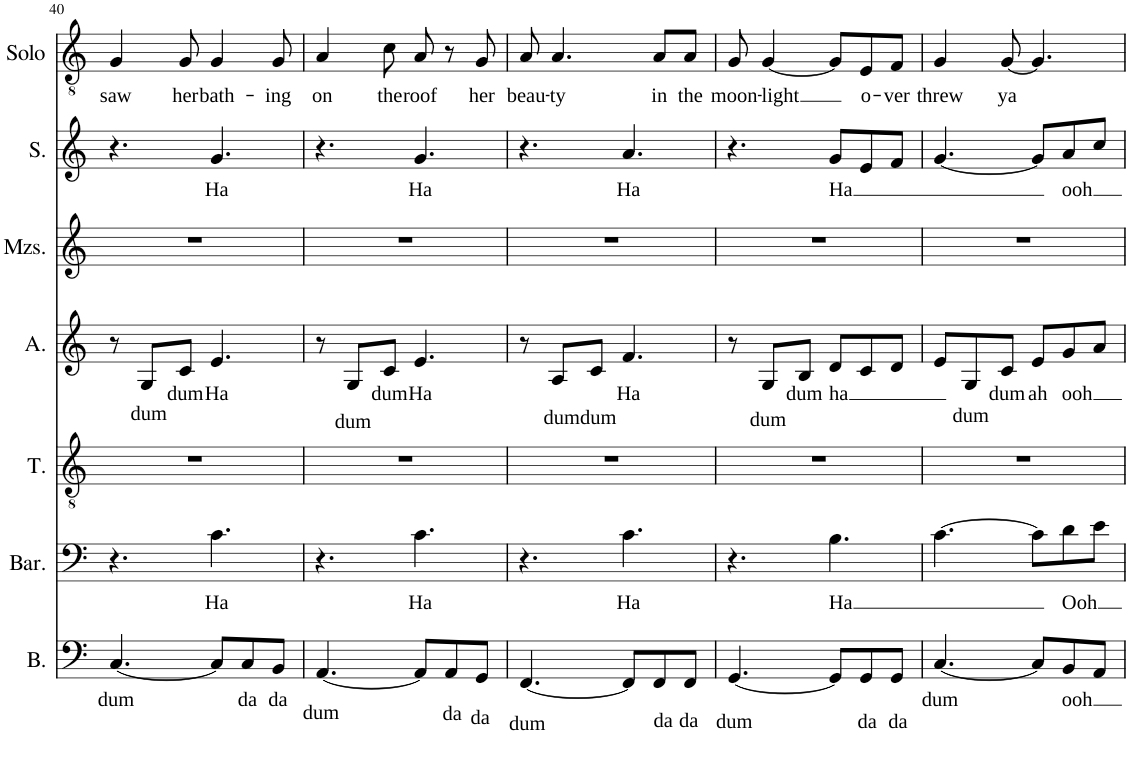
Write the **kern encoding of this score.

**kern	**text	**kern	**text	**kern	**kern	**text	**kern	**kern	**text	**kern	**text
*part7	*part7	*part6	*part6	*part5	*part4	*part4	*part3	*part2	*part2	*part1	*part1
*staff7	*staff7	*staff6	*staff6	*staff5	*staff4	*staff4	*staff3	*staff2	*staff2	*staff1	*staff1
*I"Bass	*	*I"Bari	*	*I"Tenor	*I"Alto	*	*I"Mezzo-soprano	*I"Sop	*	*I"Solo	*
*I'B.	*	*I'Bar.	*	*I'T.	*I'A.	*	*I'Mzs.	*I'S.	*	*I'Solo	*
!!LO:PB:g=z
*clefF4	*	*clefF4	*	*clefGv2	*clefG2	*	*clefG2	*clefG2	*	*clefGv2	*
*k[]	*	*k[]	*	*k[]	*k[]	*	*k[]	*k[]	*	*k[]	*
*M6/8	*	*M6/8	*	*M6/8	*M6/8	*	*M6/8	*M6/8	*	*M6/8	*
=40	=40	=40	=40	=40	=40	=40	=40	=40	=40	=40	=40
!	!LO:LY:b	!	!	!	!	!	!	!	!	!	!LO:LY:b
[4.C/	dum	4.r	.	2.r	8r	.	2.r	4.r	.	4G/	saw
!	!	!	!	!	!	!LO:LY:b	!	!	!	!	!
.	.	.	.	.	8G/L	dum	.	.	.	.	.
!	!	!	!	!	!	!LO:LY:b	!	!	!	!	!LO:LY:b
.	.	.	.	.	8c/J	dum	.	.	.	8G/	her
!	!	!	!LO:LY:b	!	!	!LO:LY:b	!	!	!LO:LY:b	!	!LO:LY:b
8C/L]	.	4.c\	Ha	.	4.e/	Ha	.	4.g/	Ha	4G/	bath-
!	!LO:LY:b	!	!	!	!	!	!	!	!	!	!
8C/	da	.	.	.	.	.	.	.	.	.	.
!	!LO:LY:b	!	!	!	!	!	!	!	!	!	!LO:LY:b
8BB/J	da	.	.	.	.	.	.	.	.	8G/	-ing
=41	=41	=41	=41	=41	=41	=41	=41	=41	=41	=41	=41
!	!LO:LY:b	!	!	!	!	!	!	!	!	!	!LO:LY:b
[4.AA/	dum	4.r	.	2.r	8r	.	2.r	4.r	.	4A/	on
!	!	!	!	!	!	!LO:LY:b	!	!	!	!	!
.	.	.	.	.	8G/L	dum	.	.	.	.	.
!	!	!	!	!	!	!LO:LY:b	!	!	!	!	!LO:LY:b
.	.	.	.	.	8c/J	dum	.	.	.	8c\	the
!	!	!	!LO:LY:b	!	!	!LO:LY:b	!	!	!LO:LY:b	!	!LO:LY:b
8AA/L]	.	4.c\	Ha	.	4.e/	Ha	.	4.g/	Ha	8A/	roof
!	!LO:LY:b	!	!	!	!	!	!	!	!	!	!
8AA/	da	.	.	.	.	.	.	.	.	8r	.
!	!LO:LY:b	!	!	!	!	!	!	!	!	!	!LO:LY:b
8GG/J	da	.	.	.	.	.	.	.	.	8G/	her
=42	=42	=42	=42	=42	=42	=42	=42	=42	=42	=42	=42
!	!LO:LY:b	!	!	!	!	!	!	!	!	!	!LO:LY:b
[4.FF/	dum	4.r	.	2.r	8r	.	2.r	4.r	.	8A/	beau-
!	!	!	!	!	!	!LO:LY:b	!	!	!	!	!LO:LY:b
.	.	.	.	.	8A/L	dum	.	.	.	4.A/	-ty
!	!	!	!	!	!	!LO:LY:b	!	!	!	!	!
.	.	.	.	.	8c/J	dum	.	.	.	.	.
!	!	!	!LO:LY:b	!	!	!LO:LY:b	!	!	!LO:LY:b	!	!
8FF/L]	.	4.c\	Ha	.	4.f/	Ha	.	4.a/	Ha	.	.
!	!LO:LY:b	!	!	!	!	!	!	!	!	!	!LO:LY:b
8FF/	da	.	.	.	.	.	.	.	.	8A/L	in
!	!LO:LY:b	!	!	!	!	!	!	!	!	!	!LO:LY:b
8FF/J	da	.	.	.	.	.	.	.	.	8A/J	the
=43	=43	=43	=43	=43	=43	=43	=43	=43	=43	=43	=43
!	!LO:LY:b	!	!	!	!	!	!	!	!	!	!LO:LY:b
[4.GG/	dum	4.r	.	2.r	8r	.	2.r	4.r	.	8G/	moon-
!	!	!	!	!	!	!LO:LY:b	!	!	!	!	!LO:LY:b
.	.	.	.	.	8G/L	dum	.	.	.	[4G/	-light
!	!	!	!	!	!	!LO:LY:b	!	!	!	!	!
.	.	.	.	.	8B/J	dum	.	.	.	.	.
!	!	!	!LO:LY:b	!	!	!LO:LY:b	!	!	!LO:LY:b	!	!
8GG/L]	.	4.B\	Ha	.	8d/L	ha	.	8g/L	Ha	8G/L]	.
!	!LO:LY:b	!	!	!	!	!	!	!	!	!	!LO:LY:b
8GG/	da	.	.	.	8c/	.	.	8e/	.	8E/	o-
!	!LO:LY:b	!	!	!	!	!	!	!	!	!	!LO:LY:b
8GG/J	da	.	.	.	8d/J	.	.	8f/J	.	8F/J	-ver
=44	=44	=44	=44	=44	=44	=44	=44	=44	=44	=44	=44
!	!LO:LY:b	!	!	!	!	!	!	!	!	!	!LO:LY:b
[4.C/	dum	[4.c\	.	2.r	8e/L	.	2.r	[4.g/	.	4G/	threw
!	!	!	!	!	!	!LO:LY:b	!	!	!	!	!
.	.	.	.	.	8G/	dum	.	.	.	.	.
!	!	!	!	!	!	!LO:LY:b	!	!	!	!	!LO:LY:b
.	.	.	.	.	8c/J	dum	.	.	.	[8G/	ya
!	!	!	!	!	!	!LO:LY:b	!	!	!	!	!
8C/L]	.	8c\L]	.	.	8e/L	ah	.	8g/L]	.	4.G/]	.
!	!LO:LY:b	!	!LO:LY:b	!	!	!LO:LY:b	!	!	!LO:LY:b	!	!
8BB/	ooh	8d\	Ooh	.	8g/	ooh	.	8a/	ooh	.	.
8AA/J	.	8e\J	.	.	8a/J	.	.	8cc/J	.	.	.
=	=	=	=	=	=	=	=	=	=	=	=
*-	*-	*-	*-	*-	*-	*-	*-	*-	*-	*-	*-
